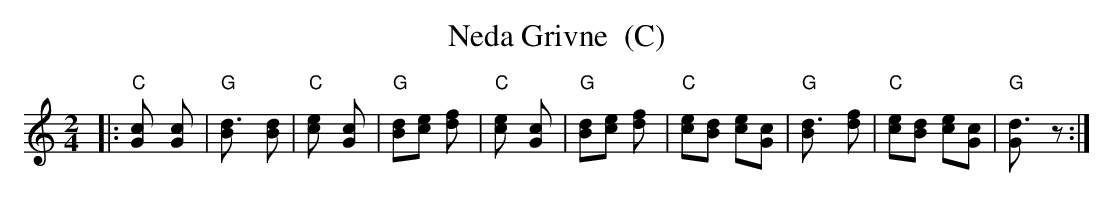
X:1
T: Neda Grivne  (C)
M: 2/4
L: 1/8
K: C
|: "C"[c2G] [c2G] | "G"[d3B] [dB] \
| "C"[e2c] [c2G] | "G"[dB][ec] [f2d] \
| "C"[e2c] [c2G] | "G"[dB][ec] [f2d] \
| "C"[ec][dB] [ec][cG] | "G"[d3B] [fd] \
| "C"[ec][dB] [ec][cG] | "G"[d3G] z :|
